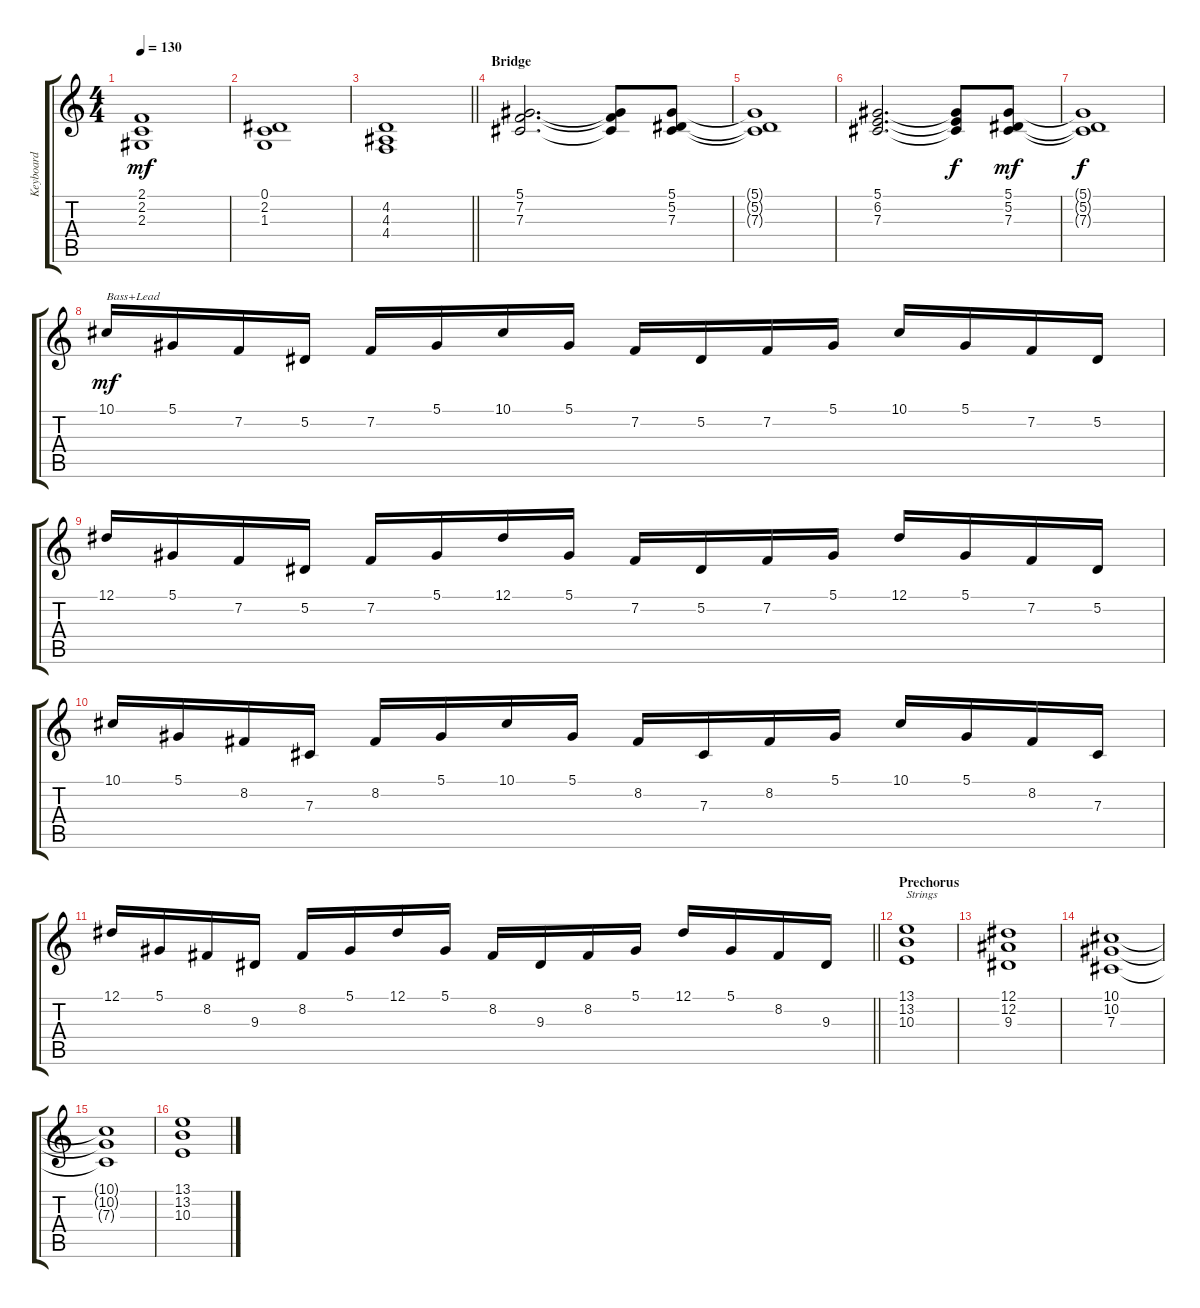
\track ("Keyboard" "Keyboard") {instrument lead2sawtooth}
\staff {score tabs}
\tuning (Eb4 Bb3 Gb3 Db3 Ab2 Eb2) {hide}
\ts (4 4)
\tempo 130
\clef g2
\ks c
(2.1 2.2 2.3).1{dy mf} |
(0.1 2.2 1.3).1 |
\barLineRight lightlight
(4.2 4.3 4.4).1 |
\section ("" "Bridge")
(5.1 7.2 7.3).2{d} (5.1{t} 7.2{t} 7.3{t}).8 (5.1 5.2 7.3).8 |
(5.1{t} 5.2{t} 7.3{t}).1 |
(5.1 6.2 7.3).2{d} (5.1{t} 6.2{t} 7.3{t}).8{dy f} (5.1 5.2 7.3).8{dy mf} |
(5.1{t} 5.2{t} 7.3{t}).1{dy f} |
10.1.16{txt "Bass+Lead" dy mf instrument lead8bassandlead} 5.1.16 7.2.16 5.2.16 7.2.16 5.1.16 10.1.16 5.1.16 7.2.16 5.2.16 7.2.16 5.1.16 10.1.16 5.1.16 7.2.16 5.2.16 |
12.1.16 5.1.16 7.2.16 5.2.16 7.2.16 5.1.16 12.1.16 5.1.16 7.2.16 5.2.16 7.2.16 5.1.16 12.1.16 5.1.16 7.2.16 5.2.16 |
10.1.16 5.1.16 8.2.16 7.3.16 8.2.16 5.1.16 10.1.16 5.1.16 8.2.16 7.3.16 8.2.16 5.1.16 10.1.16 5.1.16 8.2.16 7.3.16 |
\barLineRight lightlight
12.1.16 5.1.16 8.2.16 9.3.16 8.2.16 5.1.16 12.1.16 5.1.16 8.2.16 9.3.16 8.2.16 5.1.16 12.1.16 5.1.16 8.2.16 9.3.16 |
\section ("" "Prechorus")
(13.1 13.2 10.3).1{txt "Strings" instrument stringensemble1} |
(12.1 12.2 9.3).1 |
(10.1 10.2 7.3).1 |
(10.1{t} 10.2{t} 7.3{t}).1 |
(13.1 13.2 10.3).1
